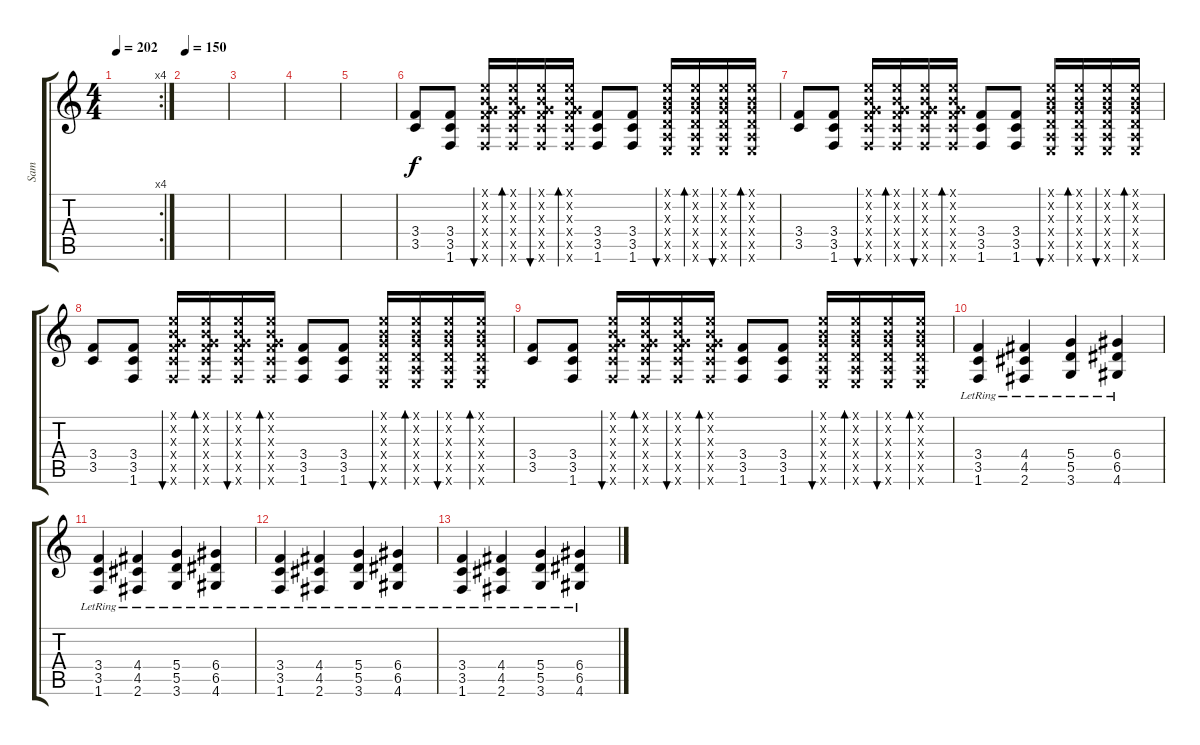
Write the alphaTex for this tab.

\track ("Sam" "Sam") {instrument guitarharmonics}
\staff {score tabs}
\tuning (E4 B3 G3 D3 A2 E2) {hide}
\rc 4
\ts (4 4)
\tempo 202
\clef g2
\ks c
|
\tempo 150
|
|
|
|
(3.4 3.5).8 (3.4 3.5 1.6).8 (0.1{x} 0.2{x} 0.3{x} 3.4{x} 3.5{x} 1.6{x}).16{bu 30} (0.1{x} 0.2{x} 0.3{x} 3.4{x} 3.5{x} 1.6{x}).16{bd 30} (0.1{x} 0.2{x} 0.3{x} 3.4{x} 3.5{x} 1.6{x}).16{bu 30} (0.1{x} 0.2{x} 0.3{x} 3.4{x} 3.5{x} 1.6{x}).16{bd 30} (3.4 3.5 1.6).8 (3.4 3.5 1.6).8 (0.1{x} 0.2{x} 0.3{x} 0.4{x} 0.5{x} 0.6{x}).16{bu 30} (0.1{x} 0.2{x} 0.3{x} 0.4{x} 0.5{x} 0.6{x}).16{bd 30} (0.1{x} 0.2{x} 0.3{x} 0.4{x} 0.5{x} 0.6{x}).16{bu 30} (0.1{x} 0.2{x} 0.3{x} 0.4{x} 0.5{x} 0.6{x}).16{bd 30} |
(3.4 3.5).8 (3.4 3.5 1.6).8 (0.1{x} 0.2{x} 0.3{x} 3.4{x} 3.5{x} 1.6{x}).16{bu 30} (0.1{x} 0.2{x} 0.3{x} 3.4{x} 3.5{x} 1.6{x}).16{bd 30} (0.1{x} 0.2{x} 0.3{x} 3.4{x} 3.5{x} 1.6{x}).16{bu 30} (0.1{x} 0.2{x} 0.3{x} 3.4{x} 3.5{x} 1.6{x}).16{bd 30} (3.4 3.5 1.6).8 (3.4 3.5 1.6).8 (0.1{x} 0.2{x} 0.3{x} 0.4{x} 0.5{x} 0.6{x}).16{bu 30} (0.1{x} 0.2{x} 0.3{x} 0.4{x} 0.5{x} 0.6{x}).16{bd 30} (0.1{x} 0.2{x} 0.3{x} 0.4{x} 0.5{x} 0.6{x}).16{bu 30} (0.1{x} 0.2{x} 0.3{x} 0.4{x} 0.5{x} 0.6{x}).16{bd 30} |
(3.4 3.5).8 (3.4 3.5 1.6).8 (0.1{x} 0.2{x} 0.3{x} 3.4{x} 3.5{x} 1.6{x}).16{bu 30} (0.1{x} 0.2{x} 0.3{x} 3.4{x} 3.5{x} 1.6{x}).16{bd 30} (0.1{x} 0.2{x} 0.3{x} 3.4{x} 3.5{x} 1.6{x}).16{bu 30} (0.1{x} 0.2{x} 0.3{x} 3.4{x} 3.5{x} 1.6{x}).16{bd 30} (3.4 3.5 1.6).8 (3.4 3.5 1.6).8 (0.1{x} 0.2{x} 0.3{x} 0.4{x} 0.5{x} 0.6{x}).16{bu 30} (0.1{x} 0.2{x} 0.3{x} 0.4{x} 0.5{x} 0.6{x}).16{bd 30} (0.1{x} 0.2{x} 0.3{x} 0.4{x} 0.5{x} 0.6{x}).16{bu 30} (0.1{x} 0.2{x} 0.3{x} 0.4{x} 0.5{x} 0.6{x}).16{bd 30} |
(3.4 3.5).8 (3.4 3.5 1.6).8 (0.1{x} 0.2{x} 0.3{x} 3.4{x} 3.5{x} 1.6{x}).16{bu 30} (0.1{x} 0.2{x} 0.3{x} 3.4{x} 3.5{x} 1.6{x}).16{bd 30} (0.1{x} 0.2{x} 0.3{x} 3.4{x} 3.5{x} 1.6{x}).16{bu 30} (0.1{x} 0.2{x} 0.3{x} 3.4{x} 3.5{x} 1.6{x}).16{bd 30} (3.4 3.5 1.6).8 (3.4 3.5 1.6).8 (0.1{x} 0.2{x} 0.3{x} 0.4{x} 0.5{x} 0.6{x}).16{bu 30} (0.1{x} 0.2{x} 0.3{x} 0.4{x} 0.5{x} 0.6{x}).16{bd 30} (0.1{x} 0.2{x} 0.3{x} 0.4{x} 0.5{x} 0.6{x}).16{bu 30} (0.1{x} 0.2{x} 0.3{x} 0.4{x} 0.5{x} 0.6{x}).16{bd 30} |
(3.4 3.5 1.6{lr}).4 (4.4 4.5 2.6{lr}).4 (5.4 5.5 3.6{lr}).4 (6.4 6.5 4.6{lr}).4 |
(3.4 3.5 1.6{lr}).4 (4.4 4.5 2.6{lr}).4 (5.4 5.5 3.6{lr}).4 (6.4 6.5 4.6{lr}).4 |
(3.4 3.5 1.6{lr}).4 (4.4 4.5 2.6{lr}).4 (5.4 5.5 3.6{lr}).4 (6.4 6.5 4.6{lr}).4 |
(3.4 3.5 1.6{lr}).4 (4.4 4.5 2.6{lr}).4 (5.4 5.5 3.6{lr}).4 (6.4 6.5 4.6{lr}).4
